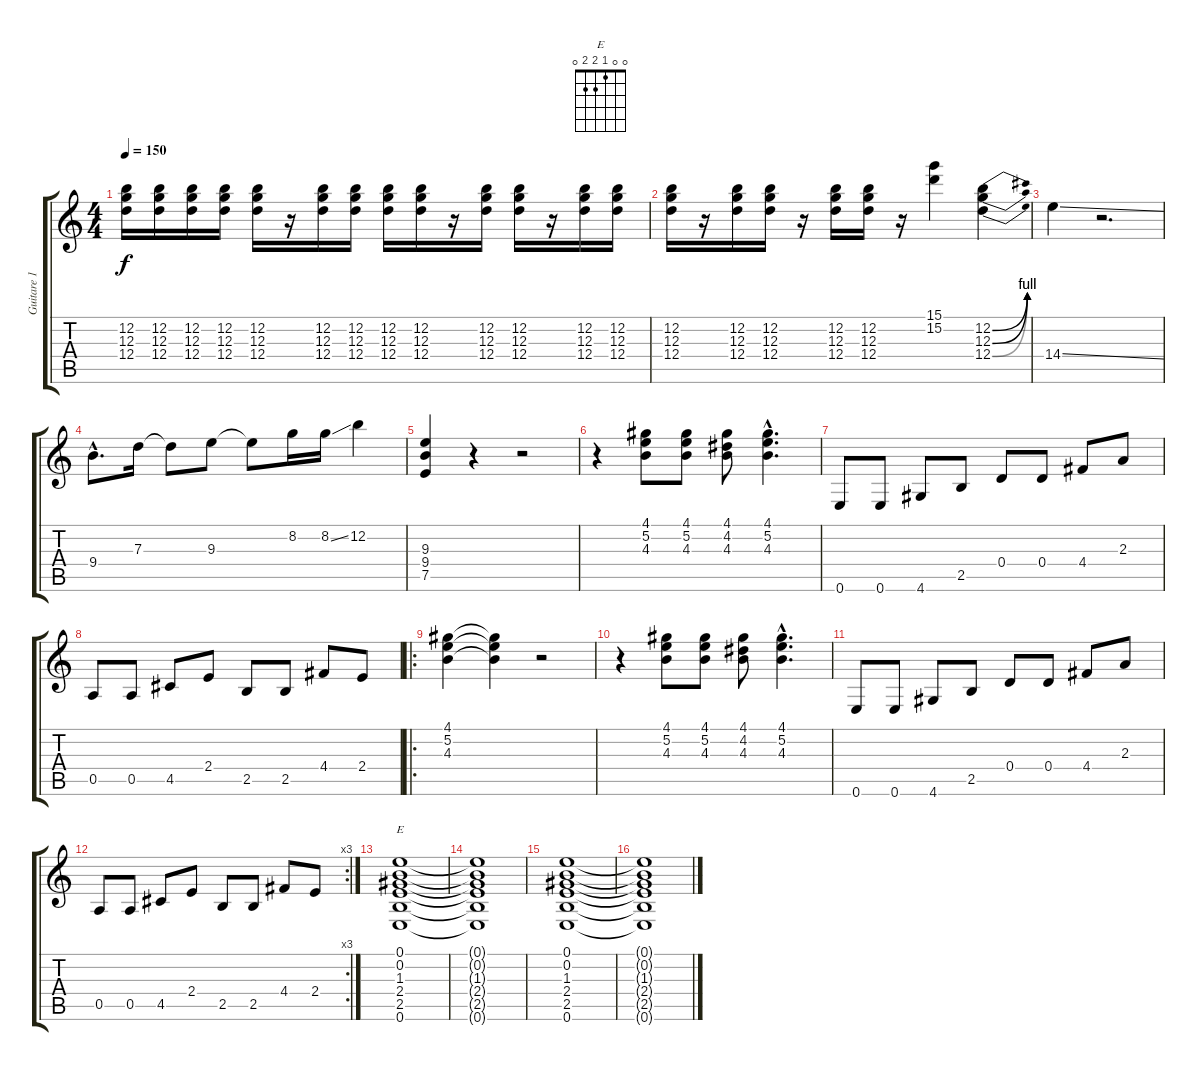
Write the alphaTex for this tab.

\track ("Guitare 1" "Guitare 1") {instrument overdrivenguitar}
\staff {score tabs}
\tuning (E4 B3 G3 D3 A2 E2) {hide}
\chord ("E" 0 0 1 2 2 0)
\ts (4 4)
\tempo 150
\clef g2
\ks c
(12.2 12.3 12.4).16{dy f} (12.2 12.3 12.4).16 (12.2 12.3 12.4).16 (12.2 12.3 12.4).16 (12.2 12.3 12.4).16 r.16 (12.2 12.3 12.4).16 (12.2 12.3 12.4).16 (12.2 12.3 12.4).16 (12.2 12.3 12.4).16 r.16 (12.2 12.3 12.4).16 (12.2 12.3 12.4).16 r.16 (12.2 12.3 12.4).16 (12.2 12.3 12.4).16 |
(12.2 12.3 12.4).16 r.16 (12.2 12.3 12.4).16 (12.2 12.3 12.4).16 r.16 (12.2 12.3 12.4).16 (12.2 12.3 12.4).16 r.16 (15.1 15.2).4 (12.2{be (bend 0 0 60 4)} 12.3{be (bend 0 0 60 4)} 12.4{be (bend 0 0 60 4)}).4 |
14.4{ss}.4 r.2{d} |
9.4{hac}.8{d} 7.3.16 7.3{t}.8 9.3.8 9.3{t}.8 8.2.16 8.2{ss}.16 12.2.4 |
(9.3 9.4 7.5).4 r.4 r.2 |
r.4 (4.1 5.2 4.3).8 (4.1 5.2 4.3).8 (4.1 4.2 4.3).8 (4.1{hac} 5.2{hac} 4.3{hac}).4{d} |
0.6.8 0.6.8 4.6.8 2.5.8 0.4.8 0.4.8 4.4.8 2.3.8 |
0.5.8 0.5.8 4.5.8 2.4.8 2.5.8 2.5.8 4.4.8 2.4.8 |
\ro
(4.1 5.2 4.3).4 (4.1{t} 5.2{t} 4.3{t}).4 r.2 |
r.4 (4.1 5.2 4.3).8 (4.1 5.2 4.3).8 (4.1 4.2 4.3).8 (4.1{hac} 5.2{hac} 4.3{hac}).4{d} |
0.6.8 0.6.8 4.6.8 2.5.8 0.4.8 0.4.8 4.4.8 2.3.8 |
\rc 3
0.5.8 0.5.8 4.5.8 2.4.8 2.5.8 2.5.8 4.4.8 2.4.8 |
(0.1 0.2 1.3 2.4 2.5 0.6).1{ch "E"} |
(0.1{t} 0.2{t} 1.3{t} 2.4{t} 2.5{t} 0.6{t}).1 |
(0.1 0.2 1.3 2.4 2.5 0.6).1 |
(0.1{t} 0.2{t} 1.3{t} 2.4{t} 2.5{t} 0.6{t}).1
